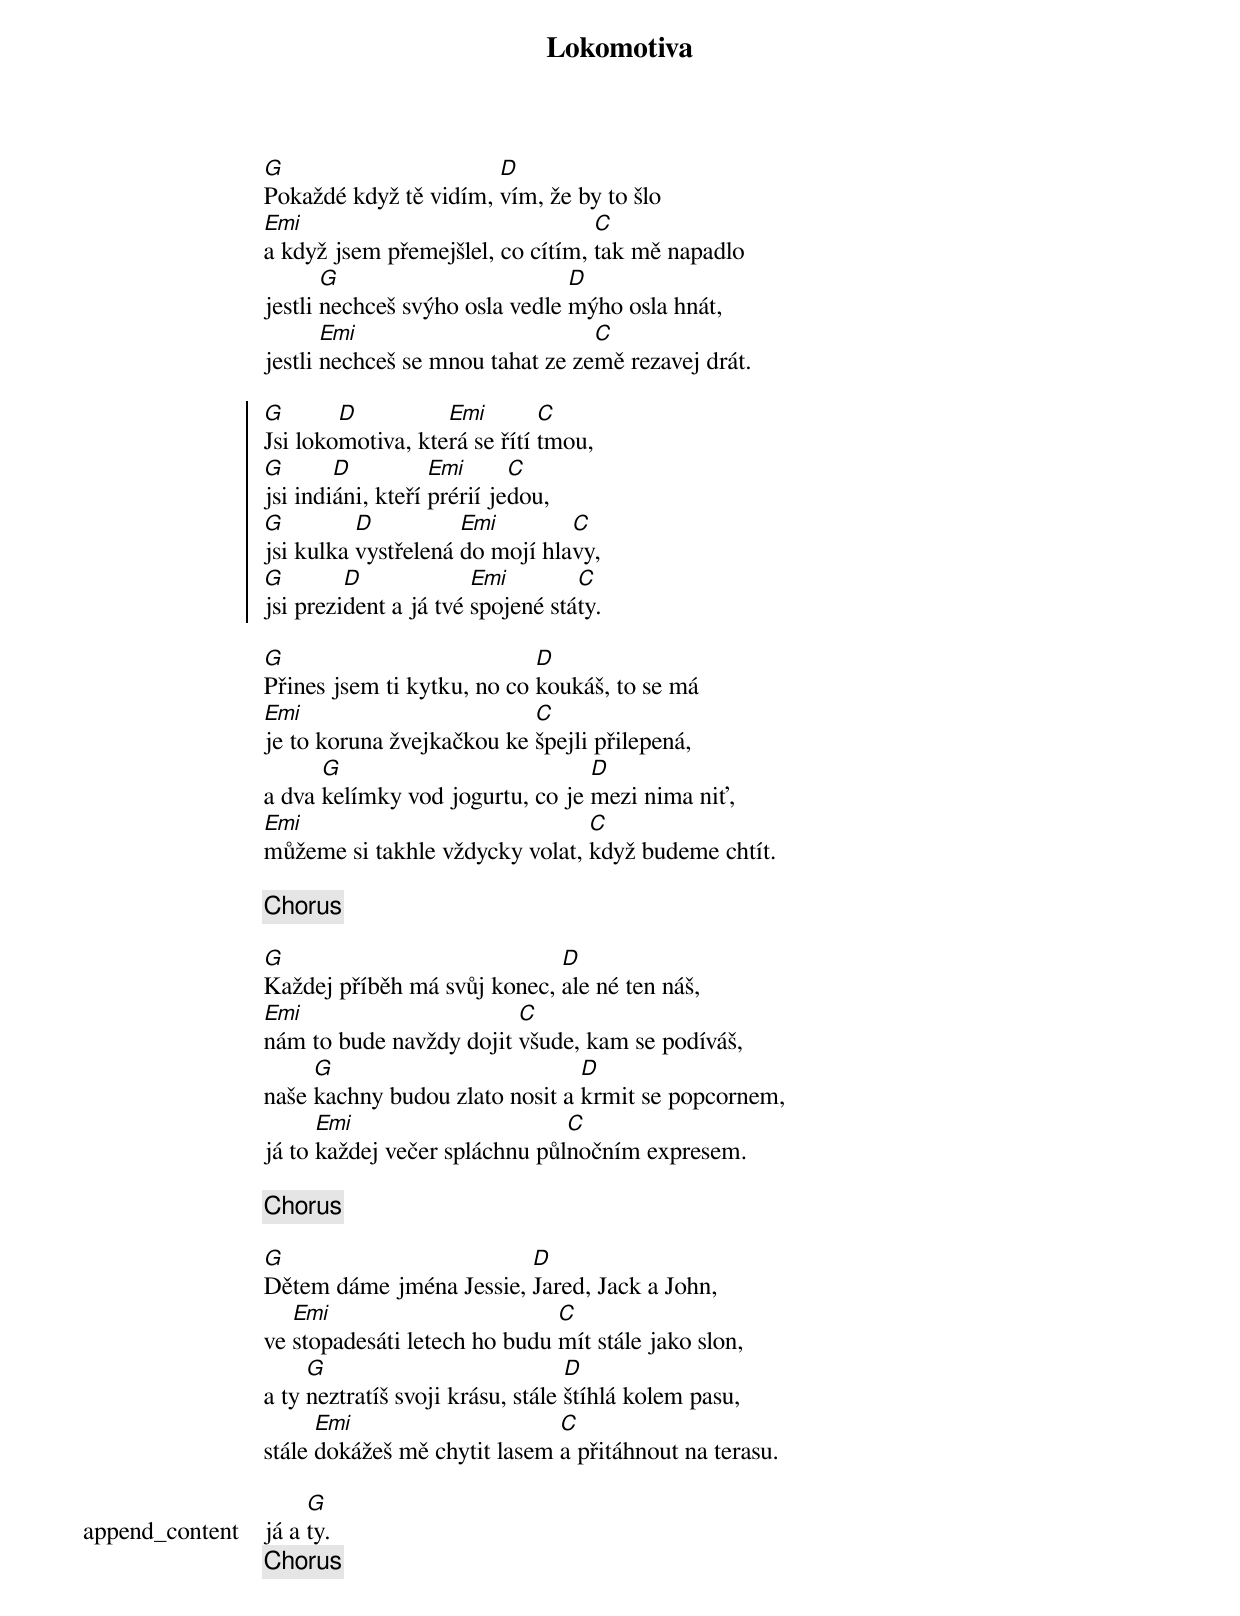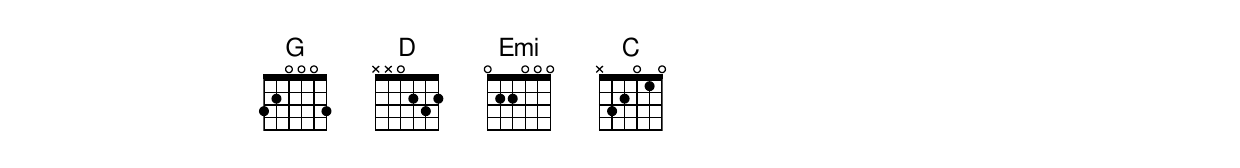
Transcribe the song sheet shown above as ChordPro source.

{title: Lokomotiva}
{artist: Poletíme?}
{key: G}
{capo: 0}
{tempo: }
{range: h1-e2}
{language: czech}
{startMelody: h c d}
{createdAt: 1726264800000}
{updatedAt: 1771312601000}
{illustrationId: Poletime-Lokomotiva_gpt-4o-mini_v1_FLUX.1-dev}
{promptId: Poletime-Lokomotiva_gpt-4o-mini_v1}

{start_of_verse}
[G]Pokaždé když tě vidím, [D]vím, že by to šlo
[Emi]a když jsem přemejšlel, co cítím, [C]tak mě napadlo
jestli [G]nechceš svýho osla vedle [D]mýho osla hnát,
jestli [Emi]nechceš se mnou tahat ze ze[C]mě rezavej drát.
{end_of_verse}

{start_of_chorus}
[G]Jsi loko[D]motiva, kte[Emi]rá se řítí [C]tmou,
[G]jsi indi[D]áni, kteří [Emi]prérií je[C]dou,
[G]jsi kulka [D]vystřelená [Emi]do mojí hla[C]vy,
[G]jsi prezi[D]dent a já tvé [Emi]spojené stá[C]ty.
{end_of_chorus}

{start_of_verse}
[G]Přines jsem ti kytku, no co [D]koukáš, to se má
[Emi]je to koruna žvejkačkou ke [C]špejli přilepená,
a dva [G]kelímky vod jogurtu, co je [D]mezi nima niť,
[Emi]můžeme si takhle vždycky volat, [C]když budeme chtít.
{end_of_verse}

{chorus}

{start_of_verse}
[G]Každej příběh má svůj konec, [D]ale né ten náš,
[Emi]nám to bude navždy dojit [C]všude, kam se podíváš,
naše [G]kachny budou zlato nosit a [D]krmit se popcornem,
já to [Emi]každej večer spláchnu půl[C]nočním expresem.
{end_of_verse}

{chorus}

{start_of_verse}
[G]Dětem dáme jména Jessie, [D]Jared, Jack a John,
ve [Emi]stopadesáti letech ho budu [C]mít stále jako slon,
a ty [G]neztratíš svoji krásu, stále [D]štíhlá kolem pasu,
stále [Emi]dokážeš mě chytit lasem [C]a přitáhnout na terasu.
{end_of_verse}

{start_of_variant: append_content}
já a [G]ty.
{end_of_variant}
{chorus}
